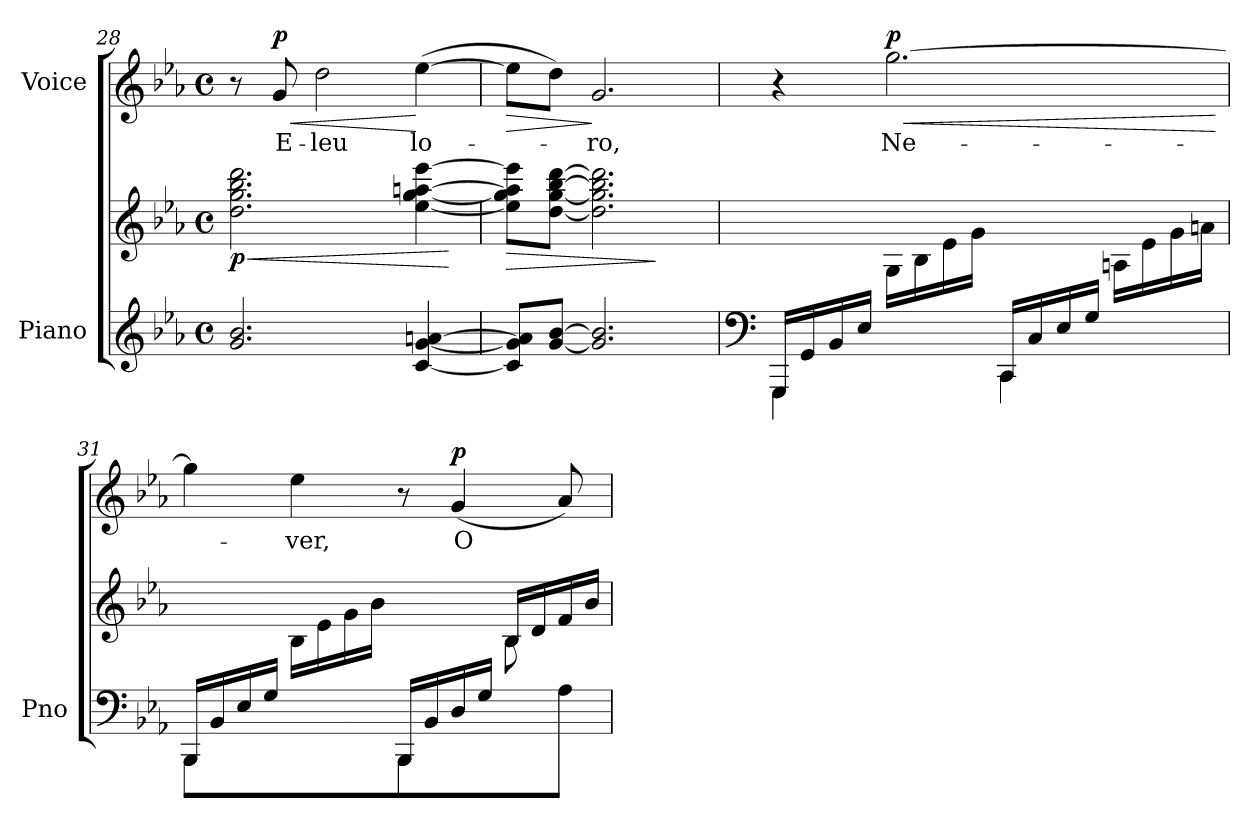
**kern	**kern	**dynam	**kern	**text	**dynam
*part2	*part2	*part2	*part1	*part1	*part1
*staff3	*staff2	*staff2/3	*staff1	*staff1	*staff1
*I"Piano	*	*	*I"Voice	*	*
*I'Pno	*	*	*	*	*
!!LO:LB:g=z
*clefG2	*clefG2	*	*clefG2	*	*
*k[b-e-a-]	*k[b-e-a-]	*	*k[b-e-a-]	*	*
*M4/4	*M4/4	*	*M4/4	*	*
*met(c)	*met(c)	*	*met(c)	*	*
=28	=28	=28	=28	=28	=28
!	!	!LO:HP:b	!	!	!
!	!	!LO:DY:n=1:b	!	!	!
2.g/ 2.b-/	2.dd\ 2.gg\ 2.bb-\ 2.ddd\	< p	8r	.	.
!	!	!	!	!LO:LY:b	!LO:HP:b
!	!	!	!	!	!LO:DY:n=1:a
.	.	.	8g/	E-	< p
!	!	!	!	!LO:LY:b	!
.	.	.	2dd\	-leu	.
!	!	!	!	!LO:LY:b	!
[4c/ [4g/ [4an/	[4ee-\ [4gg\ [4aan\ [4eee-\	.	([4ee-\	lo-	[
.	.	[	.	.	.
=29	=29	=29	=29	=29	=29
!	!	!LO:HP:b	!	!	!LO:HP:b
8c/] 8g/] 8a/]L	8ee-\] 8gg\] 8aa\] 8eee-\]L	>	8ee-\L]	.	>
[8g/ [8b-/J	[8dd\ [<8gg\ [8bb-\ [8ddd\J	.	8dd\J)	.	.
!	!	!	!	!LO:LY:b	!
2.g/] 2.b-/]	2.dd\] 2.gg\] 2.bb-\] 2.ddd\]	.	2.g/	-ro,	]
.	.	]	.	.	.
=30	=30	=30	=30	=30	=30
*clefF4	*	*	*	*	*
*^	*	*	*	*	*
(>16GGG/LL	4GGG\	4ryy	.	4r	.	.
16GG/	.	.	.	.	.	.
16BB-/	.	.	.	.	.	.
16E-/JJ	.	.	.	.	.	.
!	!	!	!	!	!LO:LY:b	!LO:HP:b
!	!	!	!	!	!	!LO:DY:n=1:a
4ryy	4ryy	16G\LL	.	[2.gg\	Ne-	< p
.	.	16B-\	.	.	.	.
.	.	16e-\	.	.	.	.
.	.	16g\JJ)	.	.	.	.
(>16CC/LL	4CC\	4ryy	.	.	.	.
16C/	.	.	.	.	.	.
16E-/	.	.	.	.	.	.
16G/JJ	.	.	.	.	.	.
4ryy	4ryy	16An\LL	.	.	.	.
.	.	16e-\	.	.	.	.
.	.	16g\	.	.	.	.
.	.	16an\JJ)	.	.	.	.
*v	*v	*	*	*	*	*
.	.	.	.	.	[
!!LO:LB:g=z
=31	=31	=31	=31	=31	=31
*^	*^	*	*	*	*
(>16BBB-/LL	4BBB-\	4ryy	2.ryy	.	4gg\]	.	.
16BB-/	.	.	.	.	.	.	.
16E-/	.	.	.	.	.	.	.
16G/JJ	.	.	.	.	.	.	.
!	!	!	!	!	!	!LO:LY:b	!
4ryy	4ryy	16B-\LL	.	.	4ee-\	-ver,	.
.	.	16e-\	.	.	.	.	.
.	.	16g\	.	.	.	.	.
.	.	16b-\JJ)	.	.	.	.	.
(>16BBB-/LL	4BBB-\	4ryy	.	.	8r	.	.
16BB-/	.	.	.	.	.	.	.
!	!	!	!	!	!	!LO:LY:b	!LO:DY:a
16D/	.	.	.	.	(4g/	O	p
16G/JJ	.	.	.	.	.	.	.
4ryy	8ryy	16B-/LL	8B-\L	.	.	.	.
.	.	16d/	.	.	.	.	.
.	8A-/J	16f/	8ryy	.	8a-/)	.	.
.	.	16b-/JJ)	.	.	.	.	.
*v	*v	*	*	*	*	*	*
*	*v	*v	*	*	*	*
=	=	=	=	=	=
*-	*-	*-	*-	*-	*-
